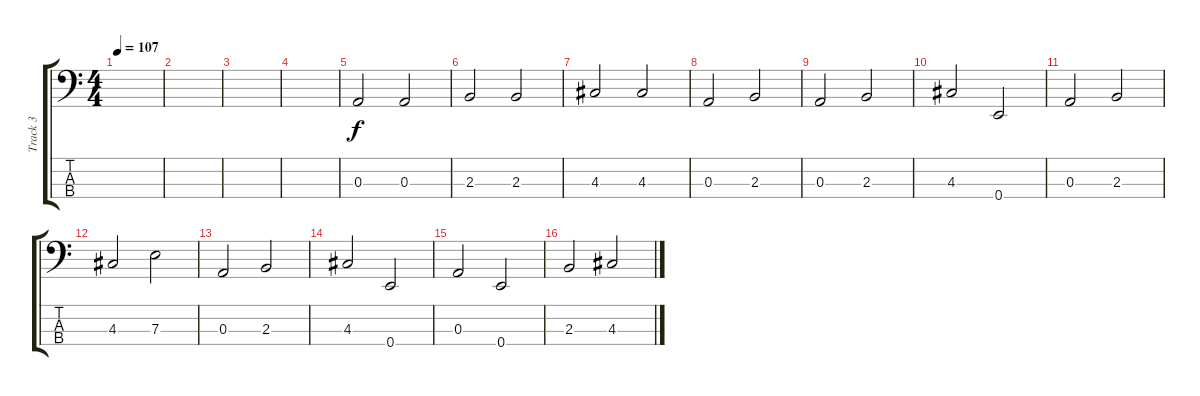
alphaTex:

\track ("Track 3" "Track 3") {instrument electricbassfinger}
\staff {score tabs}
\tuning (G2 D2 A1 E1) {hide}
\ts (4 4)
\tempo 107
\clef f4
\ks c
|
|
|
|
0.3.2 0.3.2 |
2.3.2 2.3.2 |
4.3.2 4.3.2 |
0.3.2 2.3.2 |
0.3.2 2.3.2 |
4.3.2 0.4.2 |
0.3.2 2.3.2 |
4.3.2 7.3.2 |
0.3.2 2.3.2 |
4.3.2 0.4.2 |
0.3.2 0.4.2 |
2.3.2 4.3.2
